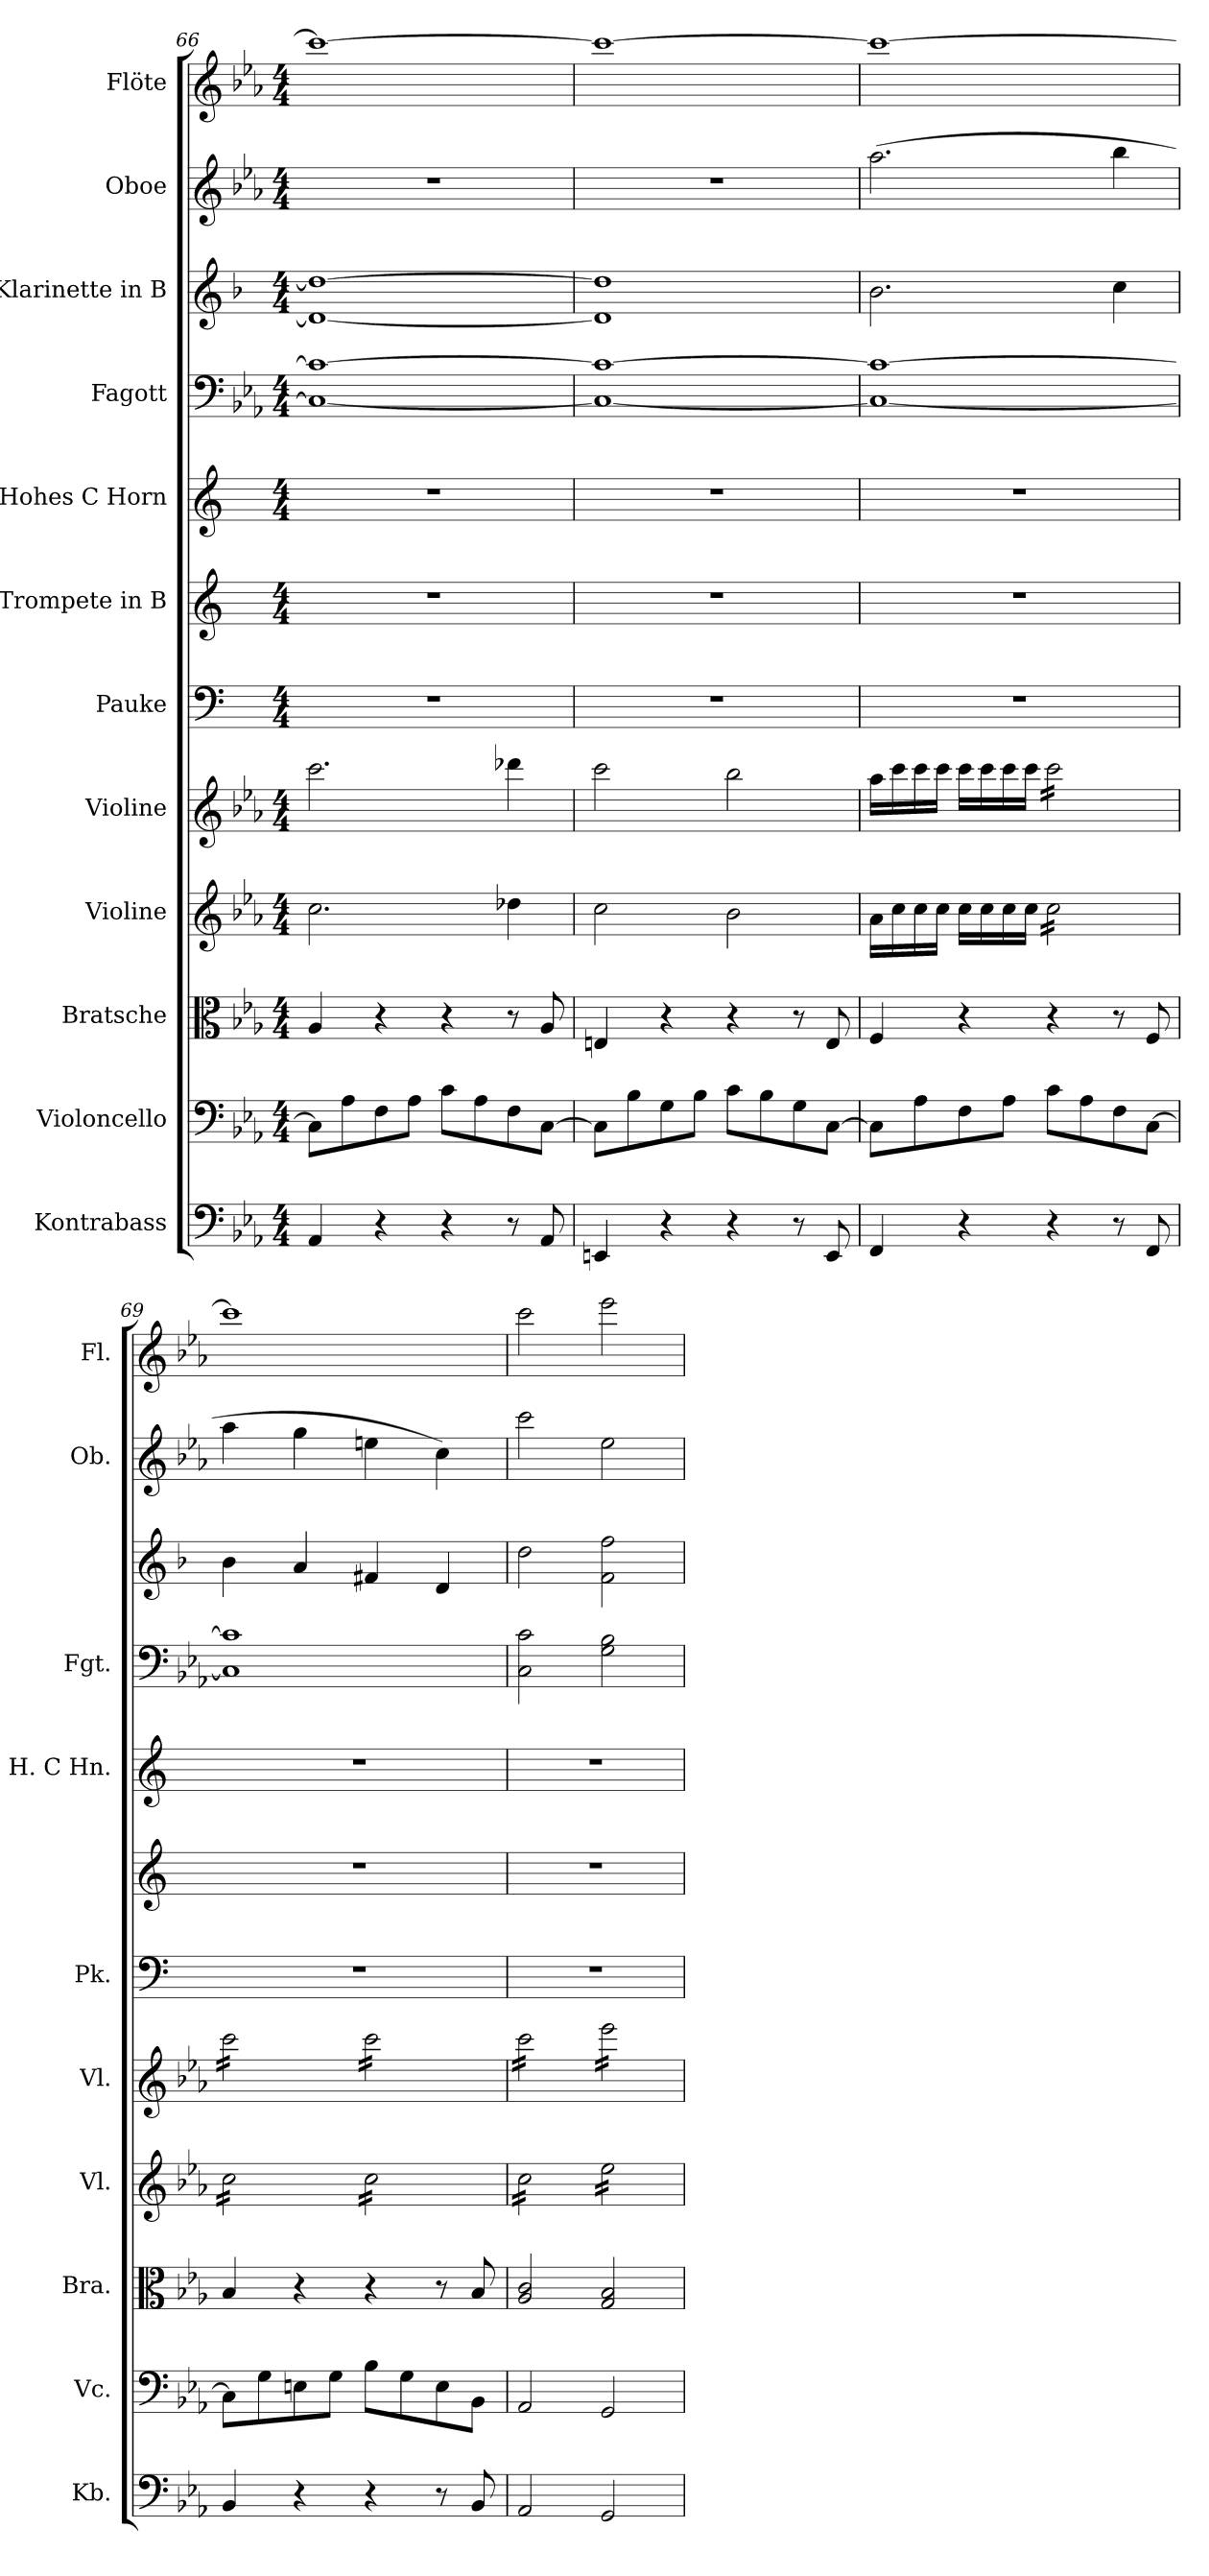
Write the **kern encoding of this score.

**kern	**kern	**kern	**kern	**kern	**kern	**kern	**kern	**kern	**kern	**kern	**kern
*part12	*part11	*part10	*part9	*part8	*part7	*part6	*part5	*part4	*part3	*part2	*part1
*staff12	*staff11	*staff10	*staff9	*staff8	*staff7	*staff6	*staff5	*staff4	*staff3	*staff2	*staff1
*I"Kontrabass	*I"Violoncello	*I"Bratsche	*I"Violine	*I"Violine	*I"Pauke	*I"Trompete in B	*I"Hohes C Horn	*I"Fagott	*I"Klarinette in B	*I"Oboe	*I"Flöte
*I'Kb.	*I'Vc.	*I'Bra.	*I'Vl.	*I'Vl.	*I'Pk.	*	*I'H. C Hn.	*I'Fgt.	*	*I'Ob.	*I'Fl.
*clefF4	*clefF4	*clefC3	*clefG2	*clefG2	*clefF4	*clefG2	*clefG2	*clefF4	*clefG2	*clefG2	*clefG2
*ITrd7c12	*	*	*	*	*	*ITrd1c2	*ITrd7c12	*	*ITrd1c2	*	*
*k[b-e-a-]	*k[b-e-a-]	*k[b-e-a-]	*k[b-e-a-]	*k[b-e-a-]	*k[]	*k[b-e-]	*k[]	*k[b-e-a-]	*k[b-e-a-]	*k[b-e-a-]	*k[b-e-a-]
*M4/4	*M4/4	*M4/4	*M4/4	*M4/4	*M4/4	*M4/4	*M4/4	*M4/4	*M4/4	*M4/4	*M4/4
=66	=66	=66	=66	=66	=66	=66	=66	=66	=66	=66	=66
4AAA-/	8C\L]	4A-/	2.cc\	2.ccc\	1r	1r	1r	1C_ 1c_	1c_ 1cc_	1r	1ccc_
.	8A-\	.	.	.	.	.	.	.	.	.	.
4r	8F\	4r	.	.	.	.	.	.	.	.	.
.	8A-\J	.	.	.	.	.	.	.	.	.	.
4r	8c\L	4r	.	.	.	.	.	.	.	.	.
.	8A-\	.	.	.	.	.	.	.	.	.	.
8r	8F\	8r	4dd-X\	4ddd-X\	.	.	.	.	.	.	.
8AAA-/	[8C\J	8A-/	.	.	.	.	.	.	.	.	.
=67	=67	=67	=67	=67	=67	=67	=67	=67	=67	=67	=67
4EEEn/	8C\L]	4En/	2cc\	2ccc\	1r	1r	1r	1C_ 1c_	1c] 1cc]	1r	1ccc_
.	8B-\	.	.	.	.	.	.	.	.	.	.
4r	8G\	4r	.	.	.	.	.	.	.	.	.
.	8B-\J	.	.	.	.	.	.	.	.	.	.
4r	8c\L	4r	2b-\	2bb-\	.	.	.	.	.	.	.
.	8B-\	.	.	.	.	.	.	.	.	.	.
8r	8G\	8r	.	.	.	.	.	.	.	.	.
8EEE/	[8C\J	8E/	.	.	.	.	.	.	.	.	.
!!LO:PB:g=z
=68	=68	=68	=68	=68	=68	=68	=68	=68	=68	=68	=68
4FFF/	8C\L]	4F/	16a-\LL	16aa-\LL	1r	1r	1r	1C_ 1c_	2.a-\	(>2.aa-\	1ccc_
.	.	.	16cc\	16ccc\	.	.	.	.	.	.	.
.	8A-\	.	16cc\	16ccc\	.	.	.	.	.	.	.
.	.	.	16cc\JJ	16ccc\JJ	.	.	.	.	.	.	.
4r	8F\	4r	16cc\LL	16ccc\LL	.	.	.	.	.	.	.
.	.	.	16cc\	16ccc\	.	.	.	.	.	.	.
.	8A-\J	.	16cc\	16ccc\	.	.	.	.	.	.	.
.	.	.	16cc\JJ	16ccc\JJ	.	.	.	.	.	.	.
*	*	*	*tremolo	*	*	*	*	*	*	*	*
*	*	*	*	*tremolo	*	*	*	*	*	*	*
4r	8c\L	4r	16cc\LL	16ccc\LL	.	.	.	.	.	.	.
.	.	.	16cc\	16ccc\	.	.	.	.	.	.	.
.	8A-\	.	16cc\	16ccc\	.	.	.	.	.	.	.
.	.	.	16cc\	16ccc\	.	.	.	.	.	.	.
8r	8F\	8r	16cc\	16ccc\	.	.	.	.	4b-\	4bb-\	.
.	.	.	16cc\	16ccc\	.	.	.	.	.	.	.
8FFF/	[8C\J	8F/	16cc\	16ccc\	.	.	.	.	.	.	.
.	.	.	16cc\JJ	16ccc\JJ	.	.	.	.	.	.	.
=69	=69	=69	=69	=69	=69	=69	=69	=69	=69	=69	=69
4BBB-/	8C\L]	4B-/	16cc\LL	16ccc\LL	1r	1r	1r	1C] 1c]	4a-\	4aa-\	1ccc]
.	.	.	16cc\	16ccc\	.	.	.	.	.	.	.
.	8G\	.	16cc\	16ccc\	.	.	.	.	.	.	.
.	.	.	16cc\	16ccc\	.	.	.	.	.	.	.
4r	8En\	4r	16cc\	16ccc\	.	.	.	.	4g/	4gg\	.
.	.	.	16cc\	16ccc\	.	.	.	.	.	.	.
.	8G\J	.	16cc\	16ccc\	.	.	.	.	.	.	.
.	.	.	16cc\JJ	16ccc\JJ	.	.	.	.	.	.	.
4r	8B-\L	4r	16cc\LL	16ccc\LL	.	.	.	.	4en/	4een\	.
.	.	.	16cc\	16ccc\	.	.	.	.	.	.	.
.	8G\	.	16cc\	16ccc\	.	.	.	.	.	.	.
.	.	.	16cc\	16ccc\	.	.	.	.	.	.	.
8r	8E\	8r	16cc\	16ccc\	.	.	.	.	4c/	4cc\)	.
.	.	.	16cc\	16ccc\	.	.	.	.	.	.	.
8BBB-/	8BB-\J	8B-/	16cc\	16ccc\	.	.	.	.	.	.	.
.	.	.	16cc\JJ	16ccc\JJ	.	.	.	.	.	.	.
=70	=70	=70	=70	=70	=70	=70	=70	=70	=70	=70	=70
2AAA-/	2AA-/	2A-/ 2c/	16cc\LL	16ccc\LL	1r	1r	1r	2C\ 2c\	2cc\	2ccc\	2ccc\
.	.	.	16cc\	16ccc\	.	.	.	.	.	.	.
.	.	.	16cc\	16ccc\	.	.	.	.	.	.	.
.	.	.	16cc\	16ccc\	.	.	.	.	.	.	.
.	.	.	16cc\	16ccc\	.	.	.	.	.	.	.
.	.	.	16cc\	16ccc\	.	.	.	.	.	.	.
.	.	.	16cc\	16ccc\	.	.	.	.	.	.	.
.	.	.	16cc\JJ	16ccc\JJ	.	.	.	.	.	.	.
2GGG/	2GG/	2G/ 2B-/	16ee-\LL	16eee-\LL	.	.	.	2G\ 2B-\	2e-\ 2ee-\	2ee-\	2eee-\
.	.	.	16ee-\	16eee-\	.	.	.	.	.	.	.
.	.	.	16ee-\	16eee-\	.	.	.	.	.	.	.
.	.	.	16ee-\	16eee-\	.	.	.	.	.	.	.
.	.	.	16ee-\	16eee-\	.	.	.	.	.	.	.
.	.	.	16ee-\	16eee-\	.	.	.	.	.	.	.
.	.	.	16ee-\	16eee-\	.	.	.	.	.	.	.
.	.	.	16ee-\JJ	16eee-\JJ	.	.	.	.	.	.	.
*	*	*	*	*Xtremolo	*	*	*	*	*	*	*
*	*	*	*Xtremolo	*	*	*	*	*	*	*	*
=	=	=	=	=	=	=	=	=	=	=	=
*-	*-	*-	*-	*-	*-	*-	*-	*-	*-	*-	*-
